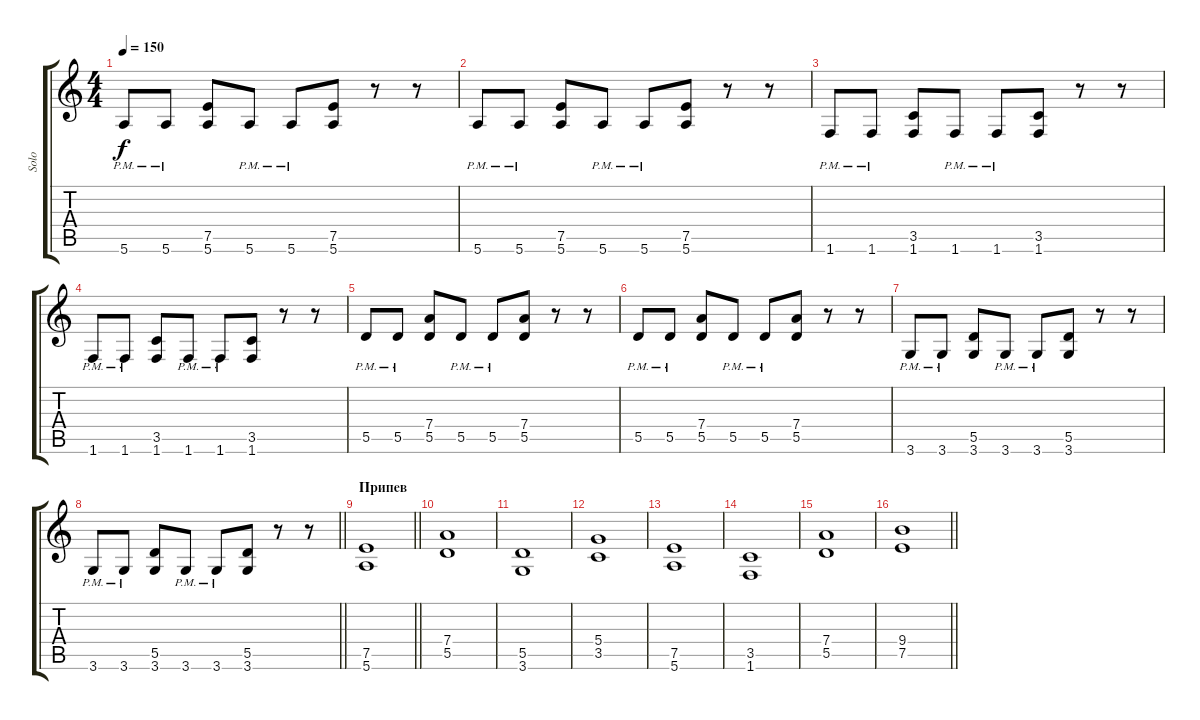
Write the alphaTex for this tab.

\track ("Solo" "Solo") {instrument distortionguitar}
\staff {score tabs}
\tuning (E4 B3 G3 D3 A2 E2) {hide}
\ts (4 4)
\tempo 150
\clef g2
\ks c
5.6{pm}.8{dy f} 5.6{pm}.8 (7.5 5.6).8 5.6{pm}.8 5.6{pm}.8 (7.5 5.6).8 r.8 r.8 |
5.6{pm}.8 5.6{pm}.8 (7.5 5.6).8 5.6{pm}.8 5.6{pm}.8 (7.5 5.6).8 r.8 r.8 |
1.6{pm}.8 1.6{pm}.8 (3.5 1.6).8 1.6{pm}.8 1.6{pm}.8 (3.5 1.6).8 r.8 r.8 |
1.6{pm}.8 1.6{pm}.8 (3.5 1.6).8 1.6{pm}.8 1.6{pm}.8 (3.5 1.6).8 r.8 r.8 |
5.5{pm}.8 5.5{pm}.8 (7.4 5.5).8 5.5{pm}.8 5.5{pm}.8 (7.4 5.5).8 r.8 r.8 |
5.5{pm}.8 5.5{pm}.8 (7.4 5.5).8 5.5{pm}.8 5.5{pm}.8 (7.4 5.5).8 r.8 r.8 |
3.6{pm}.8 3.6{pm}.8 (5.5 3.6).8 3.6{pm}.8 3.6{pm}.8 (5.5 3.6).8 r.8 r.8 |
\barLineRight lightlight
3.6{pm}.8 3.6{pm}.8 (5.5 3.6).8 3.6{pm}.8 3.6{pm}.8 (5.5 3.6).8 r.8 r.8 |
\section ("" "Припев")
\barLineRight lightlight
(7.5 5.6).1 |
(7.4 5.5).1 |
(5.5 3.6).1 |
(5.4 3.5).1 |
(7.5 5.6).1 |
(3.5 1.6).1 |
(7.4 5.5).1 |
\barLineRight lightlight
(9.4 7.5).1
